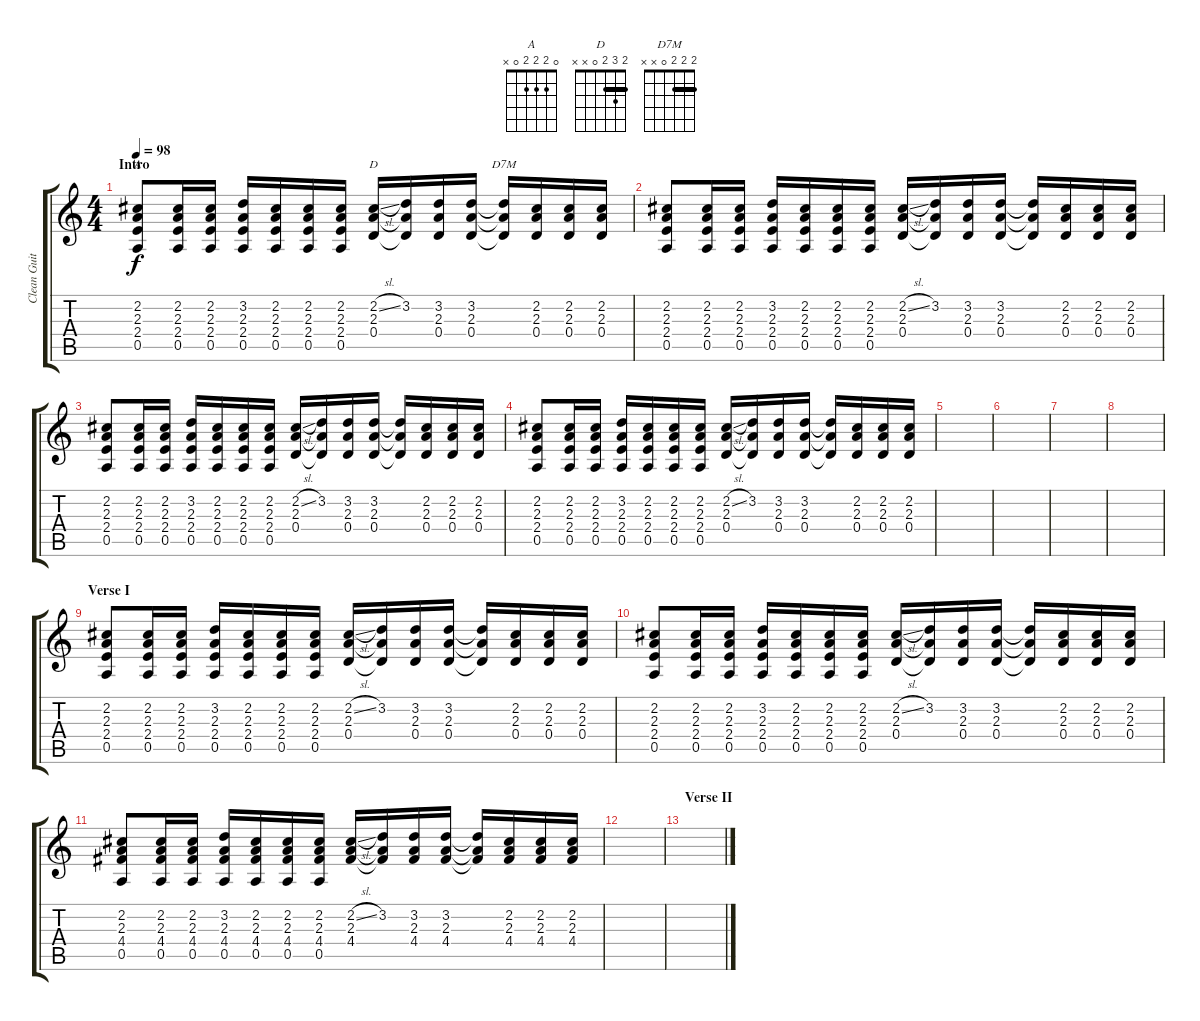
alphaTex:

\track ("Clean Guitar" "Clean Guit") {instrument electricguitarclean}
\staff {score tabs}
\tuning (E4 B3 G3 D3 A2 E2) {hide}
\chord ("A" 0 2 2 2 0 x)
\chord ("D" 2 3 2 0 x x) {barre 2}
\chord ("D7M" 2 2 2 0 x x) {barre 2}
\ts (4 4)
\section ("" "Intro")
\tempo 98
\clef g2
\ks c
(2.2 2.3 2.4 0.5).8{ch "A" dy f instrument electricguitarclean} (2.2 2.3 2.4 0.5).16 (2.2 2.3 2.4 0.5).16 (3.2 2.3 2.4 0.5).16 (2.2 2.3 2.4 0.5).16 (2.2 2.3 2.4 0.5).16 (2.2 2.3 2.4 0.5).16 (2.2{sl} 2.3 0.4).16{ch "D"} (3.2 2.3{t} 0.4{t}).16 (3.2 2.3 0.4).16 (3.2 2.3 0.4).16 (3.2{t} 2.3{t} 0.4{t}).16{ch "D7M"} (2.2 2.3 0.4).16 (2.2 2.3 0.4).16 (2.2 2.3 0.4).16 |
(2.2 2.3 2.4 0.5).8 (2.2 2.3 2.4 0.5).16 (2.2 2.3 2.4 0.5).16 (3.2 2.3 2.4 0.5).16 (2.2 2.3 2.4 0.5).16 (2.2 2.3 2.4 0.5).16 (2.2 2.3 2.4 0.5).16 (2.2{sl} 2.3 0.4).16 (3.2 2.3{t} 0.4{t}).16 (3.2 2.3 0.4).16 (3.2 2.3 0.4).16 (3.2{t} 2.3{t} 0.4{t}).16 (2.2 2.3 0.4).16 (2.2 2.3 0.4).16 (2.2 2.3 0.4).16 |
(2.2 2.3 2.4 0.5).8 (2.2 2.3 2.4 0.5).16 (2.2 2.3 2.4 0.5).16 (3.2 2.3 2.4 0.5).16 (2.2 2.3 2.4 0.5).16 (2.2 2.3 2.4 0.5).16 (2.2 2.3 2.4 0.5).16 (2.2{sl} 2.3 0.4).16 (3.2 2.3{t} 0.4{t}).16 (3.2 2.3 0.4).16 (3.2 2.3 0.4).16 (3.2{t} 2.3{t} 0.4{t}).16 (2.2 2.3 0.4).16 (2.2 2.3 0.4).16 (2.2 2.3 0.4).16 |
(2.2 2.3 2.4 0.5).8 (2.2 2.3 2.4 0.5).16 (2.2 2.3 2.4 0.5).16 (3.2 2.3 2.4 0.5).16 (2.2 2.3 2.4 0.5).16 (2.2 2.3 2.4 0.5).16 (2.2 2.3 2.4 0.5).16 (2.2{sl} 2.3 0.4).16 (3.2 2.3{t} 0.4{t}).16 (3.2 2.3 0.4).16 (3.2 2.3 0.4).16 (3.2{t} 2.3{t} 0.4{t}).16 (2.2 2.3 0.4).16 (2.2 2.3 0.4).16 (2.2 2.3 0.4).16 |
|
|
|
|
\section ("" "Verse I")
(2.2 2.3 2.4 0.5).8 (2.2 2.3 2.4 0.5).16 (2.2 2.3 2.4 0.5).16 (3.2 2.3 2.4 0.5).16 (2.2 2.3 2.4 0.5).16 (2.2 2.3 2.4 0.5).16 (2.2 2.3 2.4 0.5).16 (2.2{sl} 2.3 0.4).16 (3.2 2.3{t} 0.4{t}).16 (3.2 2.3 0.4).16 (3.2 2.3 0.4).16 (3.2{t} 2.3{t} 0.4{t}).16 (2.2 2.3 0.4).16 (2.2 2.3 0.4).16 (2.2 2.3 0.4).16 |
(2.2 2.3 2.4 0.5).8 (2.2 2.3 2.4 0.5).16 (2.2 2.3 2.4 0.5).16 (3.2 2.3 2.4 0.5).16 (2.2 2.3 2.4 0.5).16 (2.2 2.3 2.4 0.5).16 (2.2 2.3 2.4 0.5).16 (2.2{sl} 2.3 0.4).16 (3.2 2.3{t} 0.4{t}).16 (3.2 2.3 0.4).16 (3.2 2.3 0.4).16 (3.2{t} 2.3{t} 0.4{t}).16 (2.2 2.3 0.4).16 (2.2 2.3 0.4).16 (2.2 2.3 0.4).16 |
(2.2 2.3 4.4 0.5).8 (2.2 2.3 4.4 0.5).16 (2.2 2.3 4.4 0.5).16 (3.2 2.3 4.4 0.5).16 (2.2 2.3 4.4 0.5).16 (2.2 2.3 4.4 0.5).16 (2.2 2.3 4.4 0.5).16 (2.2{sl} 2.3 4.4).16 (3.2 2.3{t} 4.4{t}).16 (3.2 2.3 4.4).16 (3.2 2.3 4.4).16 (3.2{t} 2.3{t} 4.4{t}).16 (2.2 2.3 4.4).16 (2.2 2.3 4.4).16 (2.2 2.3 4.4).16 |
|
\section ("" "Verse II")
